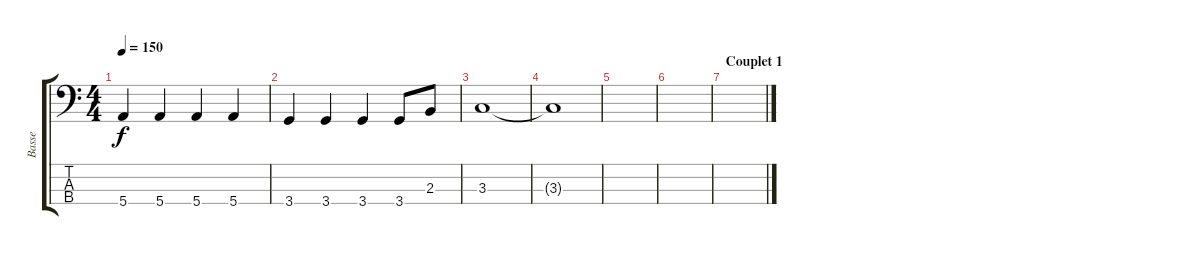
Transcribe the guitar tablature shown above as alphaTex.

\track ("Basse" "Basse") {instrument electricbassfinger}
\staff {score tabs}
\tuning (G2 D2 A1 E1) {hide}
\ts (4 4)
\tempo 150
\clef f4
\ks c
5.4.4{dy f} 5.4.4 5.4.4 5.4.4 |
3.4.4 3.4.4 3.4.4 3.4.8 2.3.8 |
3.3.1 |
3.3{t}.1 |
|
|
\section ("" "Couplet 1")
